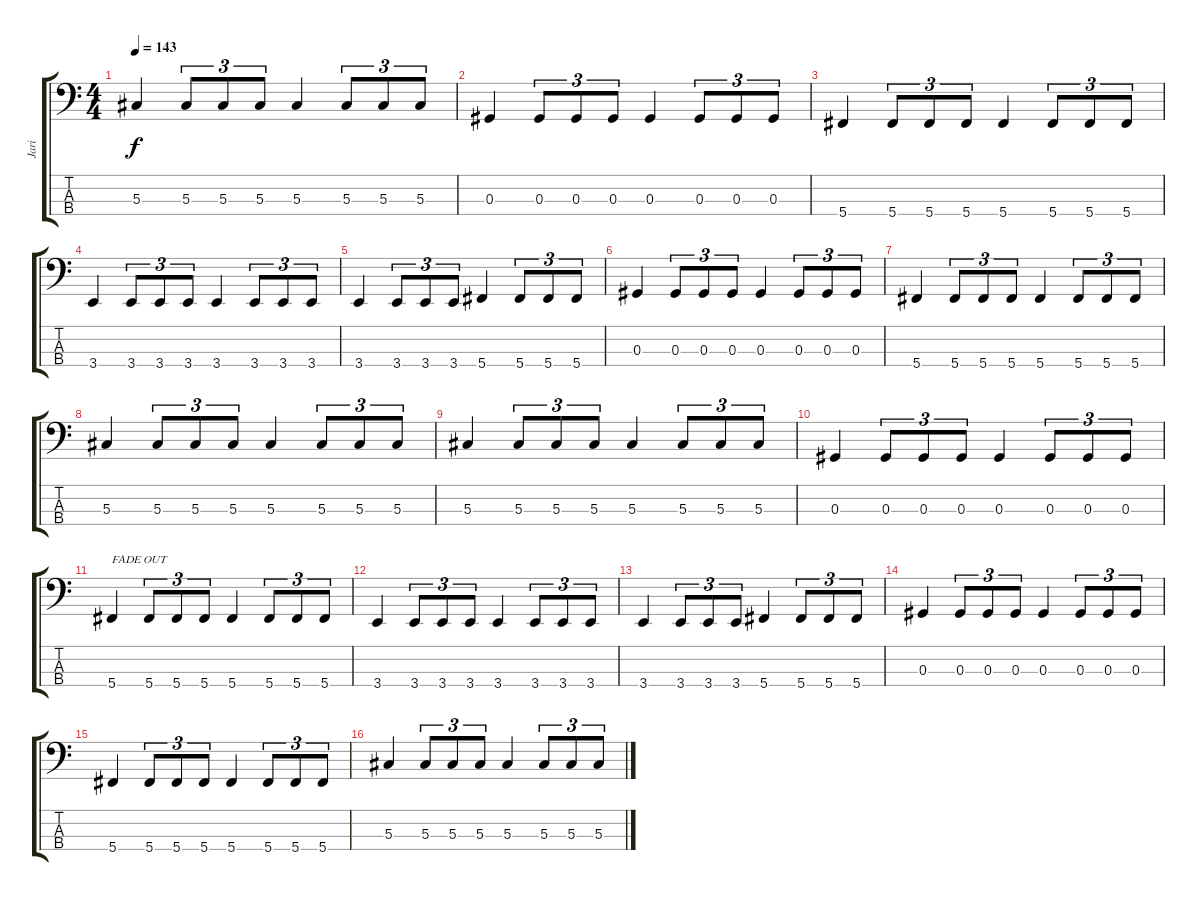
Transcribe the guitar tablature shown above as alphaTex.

\track ("Jari" "Jari") {instrument electricbassfinger}
\staff {score tabs}
\tuning (Gb2 Db2 Ab1 Db1) {hide}
\ts (4 4)
\tempo 143
\clef f4
\ks c
5.3.4{dy f} 5.3.8{tu (3 2)} 5.3.8{tu (3 2)} 5.3.8{tu (3 2)} 5.3.4 5.3.8{tu (3 2)} 5.3.8{tu (3 2)} 5.3.8{tu (3 2)} |
0.3.4 0.3.8{tu (3 2)} 0.3.8{tu (3 2)} 0.3.8{tu (3 2)} 0.3.4 0.3.8{tu (3 2)} 0.3.8{tu (3 2)} 0.3.8{tu (3 2)} |
5.4.4 5.4.8{tu (3 2)} 5.4.8{tu (3 2)} 5.4.8{tu (3 2)} 5.4.4 5.4.8{tu (3 2)} 5.4.8{tu (3 2)} 5.4.8{tu (3 2)} |
3.4.4 3.4.8{tu (3 2)} 3.4.8{tu (3 2)} 3.4.8{tu (3 2)} 3.4.4 3.4.8{tu (3 2)} 3.4.8{tu (3 2)} 3.4.8{tu (3 2)} |
3.4.4 3.4.8{tu (3 2)} 3.4.8{tu (3 2)} 3.4.8{tu (3 2)} 5.4.4 5.4.8{tu (3 2)} 5.4.8{tu (3 2)} 5.4.8{tu (3 2)} |
0.3.4 0.3.8{tu (3 2)} 0.3.8{tu (3 2)} 0.3.8{tu (3 2)} 0.3.4 0.3.8{tu (3 2)} 0.3.8{tu (3 2)} 0.3.8{tu (3 2)} |
5.4.4 5.4.8{tu (3 2)} 5.4.8{tu (3 2)} 5.4.8{tu (3 2)} 5.4.4 5.4.8{tu (3 2)} 5.4.8{tu (3 2)} 5.4.8{tu (3 2)} |
5.3.4 5.3.8{tu (3 2)} 5.3.8{tu (3 2)} 5.3.8{tu (3 2)} 5.3.4 5.3.8{tu (3 2)} 5.3.8{tu (3 2)} 5.3.8{tu (3 2)} |
5.3.4 5.3.8{tu (3 2)} 5.3.8{tu (3 2)} 5.3.8{tu (3 2)} 5.3.4 5.3.8{tu (3 2)} 5.3.8{tu (3 2)} 5.3.8{tu (3 2)} |
0.3.4 0.3.8{tu (3 2)} 0.3.8{tu (3 2)} 0.3.8{tu (3 2)} 0.3.4 0.3.8{tu (3 2)} 0.3.8{tu (3 2)} 0.3.8{tu (3 2)} |
5.4.4{txt "FADE OUT"} 5.4.8{tu (3 2)} 5.4.8{tu (3 2)} 5.4.8{tu (3 2)} 5.4.4 5.4.8{tu (3 2)} 5.4.8{tu (3 2)} 5.4.8{tu (3 2)} |
3.4.4 3.4.8{tu (3 2)} 3.4.8{tu (3 2)} 3.4.8{tu (3 2)} 3.4.4 3.4.8{tu (3 2)} 3.4.8{tu (3 2)} 3.4.8{tu (3 2)} |
3.4.4 3.4.8{tu (3 2)} 3.4.8{tu (3 2)} 3.4.8{tu (3 2)} 5.4.4 5.4.8{tu (3 2)} 5.4.8{tu (3 2)} 5.4.8{tu (3 2)} |
0.3.4 0.3.8{tu (3 2)} 0.3.8{tu (3 2)} 0.3.8{tu (3 2)} 0.3.4 0.3.8{tu (3 2)} 0.3.8{tu (3 2)} 0.3.8{tu (3 2)} |
5.4.4 5.4.8{tu (3 2)} 5.4.8{tu (3 2)} 5.4.8{tu (3 2)} 5.4.4 5.4.8{tu (3 2)} 5.4.8{tu (3 2)} 5.4.8{tu (3 2)} |
5.3.4 5.3.8{tu (3 2)} 5.3.8{tu (3 2)} 5.3.8{tu (3 2)} 5.3.4 5.3.8{tu (3 2)} 5.3.8{tu (3 2)} 5.3.8{tu (3 2)}
